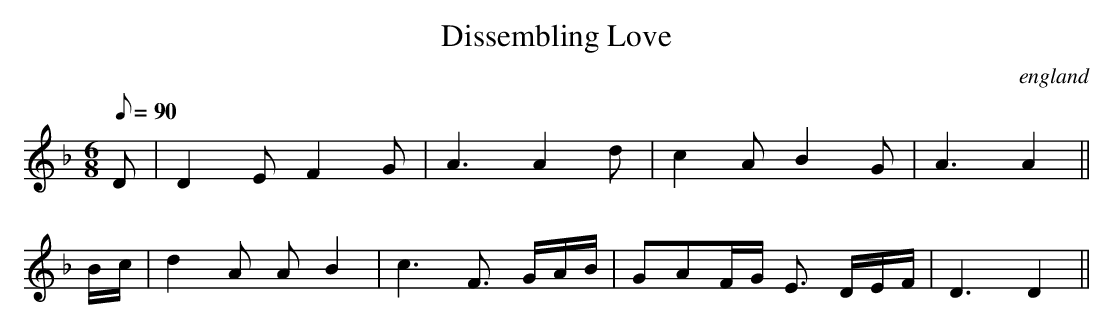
X:1
T:Dissembling Love
O:england
M:6/8
L:1/8
Q:90
K:DAeol
D|D2E F2G|A3 A2d|c2A B2G|A3 A2||
B/2c/2|d2A AB2|c3 F> GA/2B/2|GAF/2G/2 E> DE/2F/2|D3 D2||
